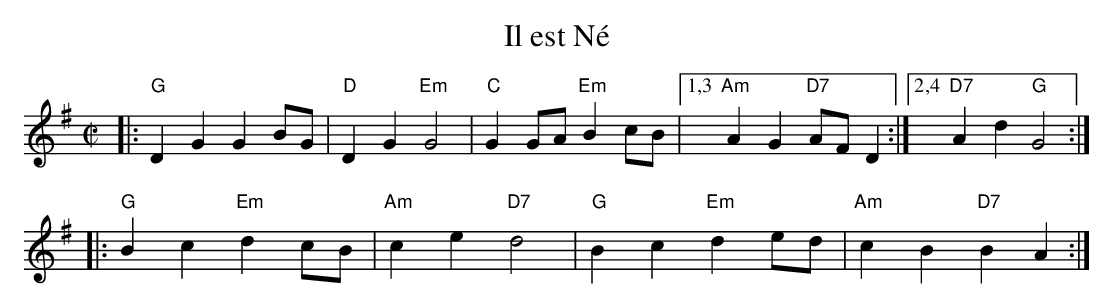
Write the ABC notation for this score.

X:1
T: Il est N\'e
M: C|
L: 1/8
K: G
|:"G"D2 G2 G2 BG | "D"D2 G2 "Em"G4 | "C"G2 GA "Em"B2 cB |[1,3 "Am"A2 G2 "D7"AF D2 \
                                                       :|[2,4 "D7"A2 d2 "G"G4 :|
|:"G"B2 c2 "Em"d2 cB | "Am"c2 e2 "D7"d4 | "G"B2 c2 "Em"d2 ed | "Am"c2 B2 "D7"B2 A2 :|
